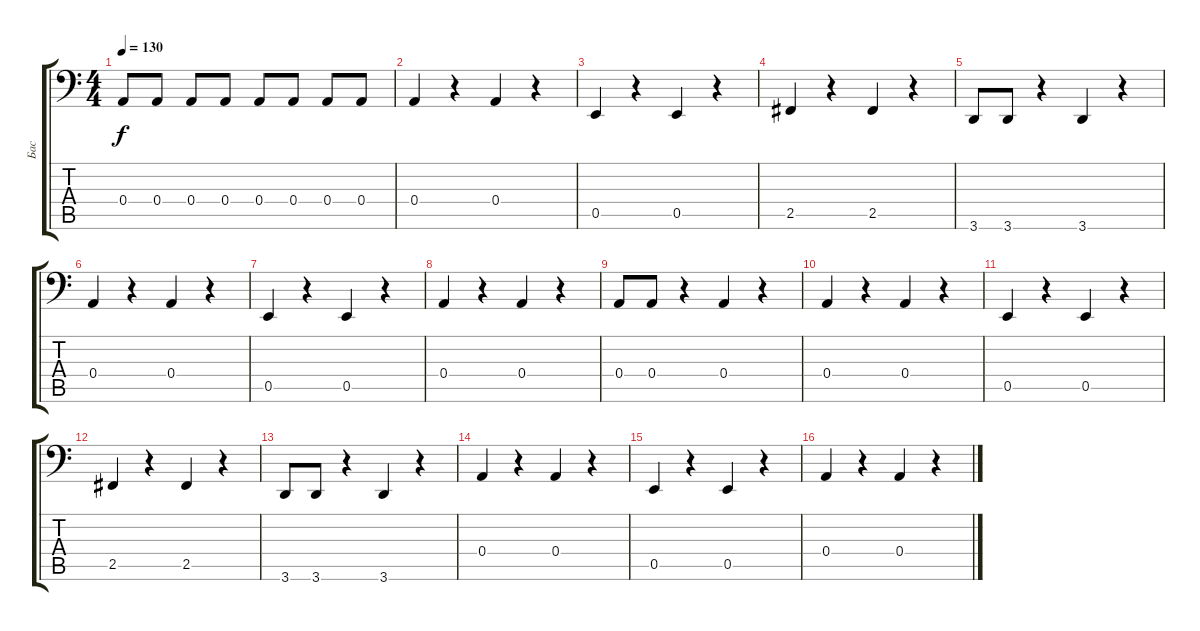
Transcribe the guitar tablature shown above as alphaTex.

\track ("Бас" "Бас") {instrument electricbassfinger}
\staff {score tabs}
\tuning (C3 G2 D2 A1 E1 B0) {hide}
\ts (4 4)
\tempo 130
\clef f4
\ks c
0.4.8{dy f} 0.4.8 0.4.8 0.4.8 0.4.8 0.4.8 0.4.8 0.4.8 |
0.4.4 r.4 0.4.4 r.4 |
0.5.4 r.4 0.5.4 r.4 |
2.5.4 r.4 2.5.4 r.4 |
3.6.8 3.6.8 r.4 3.6.4 r.4 |
0.4.4 r.4 0.4.4 r.4 |
0.5.4 r.4 0.5.4 r.4 |
0.4.4 r.4 0.4.4 r.4 |
0.4.8 0.4.8 r.4 0.4.4 r.4 |
0.4.4 r.4 0.4.4 r.4 |
0.5.4 r.4 0.5.4 r.4 |
2.5.4 r.4 2.5.4 r.4 |
3.6.8 3.6.8 r.4 3.6.4 r.4 |
0.4.4 r.4 0.4.4 r.4 |
0.5.4 r.4 0.5.4 r.4 |
0.4.4 r.4 0.4.4 r.4
